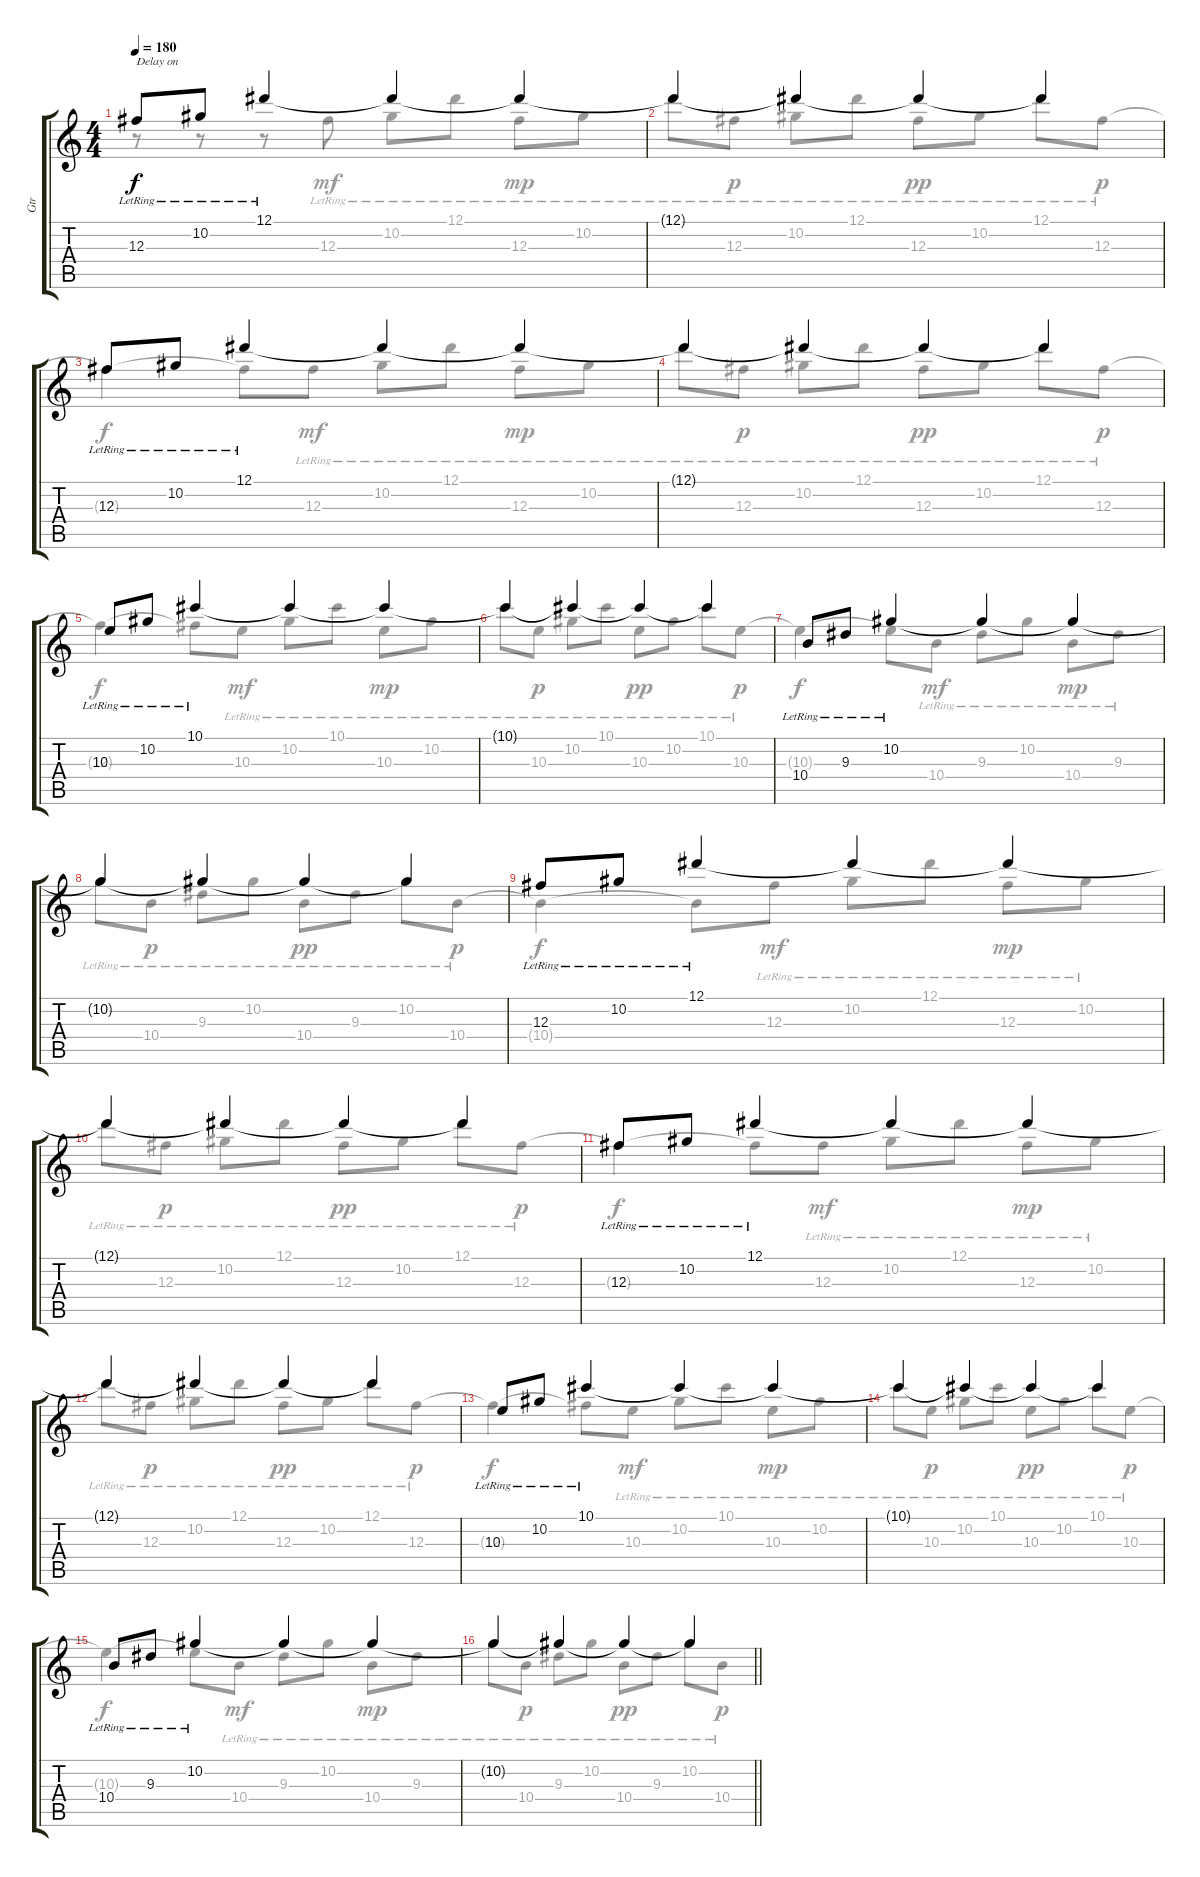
\track ("Gtr" "Gtr") {instrument electricguitarclean}
\staff {score tabs}
\tuning (Eb4 Bb3 Gb3 Db3 Ab2 Eb2) {hide}
\voice
\ts (4 4)
\tempo 180
\clef g2
\ks c
12.3{lr}.8{txt "Delay on" dy f instrument electricguitarclean} 10.2{lr}.8 12.1{lr}.4 12.1{t}.4 12.1{t}.4 |
12.1{t}.4 12.1{t}.4 12.1{t}.4 12.1{t}.4 |
12.3{lr}.8 10.2{lr}.8 12.1{lr}.4 12.1{t}.4 12.1{t}.4 |
12.1{t}.4 12.1{t}.4 12.1{t}.4 12.1{t}.4 |
10.3{lr}.8 10.2{lr}.8 10.1{lr}.4 10.1{t}.4 10.1{t}.4 |
10.1{t}.4 10.1{t}.4 10.1{t}.4 10.1{t}.4 |
10.4{lr}.8 9.3{lr}.8 10.2{lr}.4 10.2{t}.4 10.2{t}.4 |
10.2{t}.4 10.2{t}.4 10.2{t}.4 10.2{t}.4 |
12.3{lr}.8 10.2{lr}.8 12.1{lr}.4 12.1{t}.4 12.1{t}.4 |
12.1{t}.4 12.1{t}.4 12.1{t}.4 12.1{t}.4 |
12.3{lr}.8 10.2{lr}.8 12.1{lr}.4 12.1{t}.4 12.1{t}.4 |
12.1{t}.4 12.1{t}.4 12.1{t}.4 12.1{t}.4 |
10.3{lr}.8 10.2{lr}.8 10.1{lr}.4 10.1{t}.4 10.1{t}.4 |
10.1{t}.4 10.1{t}.4 10.1{t}.4 10.1{t}.4 |
10.4{lr}.8 9.3{lr}.8 10.2{lr}.4 10.2{t}.4 10.2{t}.4 |
\barLineRight lightlight
10.2{t}.4 10.2{t}.4 10.2{t}.4 10.2{t}.4
\voice
\clef g2
\ottava regular
\simile none
\ks c
r.8{dy p} r.8 r.8 12.3{lr}.8{dy mf} 10.2{lr}.8 12.1{lr}.8 12.3{lr}.8{dy mp} 10.2{lr}.8 |
12.1{lr}.8 12.3{lr}.8{dy p} 10.2{lr}.8 12.1{lr}.8 12.3{lr}.8{dy pp} 10.2{lr}.8 12.1{lr}.8 12.3{lr}.8{dy p} |
12.3{t}.4{dy f} 12.3{t}.8 12.3{lr}.8{dy mf} 10.2{lr}.8 12.1{lr}.8 12.3{lr}.8{dy mp} 10.2{lr}.8 |
12.1{lr}.8 12.3{lr}.8{dy p} 10.2{lr}.8 12.1{lr}.8 12.3{lr}.8{dy pp} 10.2{lr}.8 12.1{lr}.8 12.3{lr}.8{dy p} |
12.3{t}.4{dy f} 12.3{t}.8 10.3{lr}.8{dy mf} 10.2{lr}.8 10.1{lr}.8 10.3{lr}.8{dy mp} 10.2{lr}.8 |
10.1{lr}.8 10.3{lr}.8{dy p} 10.2{lr}.8 10.1{lr}.8 10.3{lr}.8{dy pp} 10.2{lr}.8 10.1{lr}.8 10.3{lr}.8{dy p} |
10.3{t}.4{dy f} 10.3{t}.8 10.4{lr}.8{dy mf} 9.3{lr}.8 10.2{lr}.8 10.4{lr}.8{dy mp} 9.3{lr}.8 |
10.2{lr}.8 10.4{lr}.8{dy p} 9.3{lr}.8 10.2{lr}.8 10.4{lr}.8{dy pp} 9.3{lr}.8 10.2{lr}.8 10.4{lr}.8{dy p} |
10.4{t}.4{dy f} 10.4{t}.8 12.3{lr}.8{dy mf} 10.2{lr}.8 12.1{lr}.8 12.3{lr}.8{dy mp} 10.2{lr}.8 |
12.1{lr}.8 12.3{lr}.8{dy p} 10.2{lr}.8 12.1{lr}.8 12.3{lr}.8{dy pp} 10.2{lr}.8 12.1{lr}.8 12.3{lr}.8{dy p} |
12.3{t}.4{dy f} 12.3{t}.8 12.3{lr}.8{dy mf} 10.2{lr}.8 12.1{lr}.8 12.3{lr}.8{dy mp} 10.2{lr}.8 |
12.1{lr}.8 12.3{lr}.8{dy p} 10.2{lr}.8 12.1{lr}.8 12.3{lr}.8{dy pp} 10.2{lr}.8 12.1{lr}.8 12.3{lr}.8{dy p} |
12.3{t}.4{dy f} 12.3{t}.8 10.3{lr}.8{dy mf} 10.2{lr}.8 10.1{lr}.8 10.3{lr}.8{dy mp} 10.2{lr}.8 |
10.1{lr}.8 10.3{lr}.8{dy p} 10.2{lr}.8 10.1{lr}.8 10.3{lr}.8{dy pp} 10.2{lr}.8 10.1{lr}.8 10.3{lr}.8{dy p} |
10.3{t}.4{dy f} 10.3{t}.8 10.4{lr}.8{dy mf} 9.3{lr}.8 10.2{lr}.8 10.4{lr}.8{dy mp} 9.3{lr}.8 |
\barLineRight lightlight
10.2{lr}.8 10.4{lr}.8{dy p} 9.3{lr}.8 10.2{lr}.8 10.4{lr}.8{dy pp} 9.3{lr}.8 10.2{lr}.8 10.4{lr}.8{dy p}
